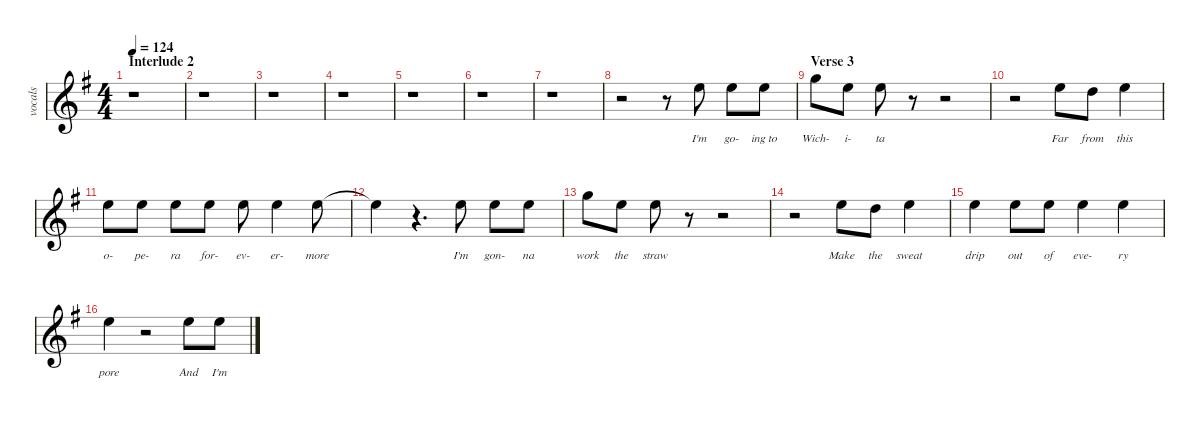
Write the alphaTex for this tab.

\defaultSystemsLayout 4
\hideDynamics
\bracketExtendMode nobrackets
\otherSystemsTrackNameOrientation horizontal
\track ("vocals" "vocals") {instrument voiceoohs}
\staff {score}
\tuning (E4 B3 G3 D3 A2 E2)
\ts (4 4)
\section ("" "Interlude 2")
\tempo 124
\clef g2
\scale
1.07945
\ks eminor
r.1{dy ff beam Down} |
\scale
0.973518 r.1{beam Down} |
\scale
0.973518 r.1{beam Down} |
\scale
0.973518 r.1{beam Down} |
\scale
1.07945 r.1{beam Down} |
\scale
0.973518 r.1{beam Down} |
\scale
0.973518 r.1{beam Down} |
\scale
0.973518 r.2{beam Down} r.8{beam Down} 12.1{acc forcenatural}.8{lyrics (0 "I'm") lyrics (1 "") lyrics (2 "") lyrics (3 "") lyrics (4 "") beam Down} 12.1{acc forcenatural}.8{lyrics (0 "go-") lyrics (1 "") lyrics (2 "") lyrics (3 "") lyrics (4 "") beam Down} 12.1{acc forcenatural}.8{lyrics (0 "ing to") lyrics (1 "") lyrics (2 "") lyrics (3 "") lyrics (4 "") beam Down} |
\section ("" "Verse 3")
\scale
1.07945 15.1{acc forcenatural}.8{lyrics (0 "Wich-") lyrics (1 "") lyrics (2 "") lyrics (3 "") lyrics (4 "") beam Down} 12.1{acc forcenatural}.8{lyrics (0 "i-") lyrics (1 "") lyrics (2 "") lyrics (3 "") lyrics (4 "") beam Down} 12.1{acc forcenatural}.8{lyrics (0 "ta") lyrics (1 "") lyrics (2 "") lyrics (3 "") lyrics (4 "") beam Down} r.8{beam Down} r.2{beam Down} |
\scale
0.973518 r.2{beam Down} 12.1{acc forcenatural}.8{lyrics (0 "Far") lyrics (1 "") lyrics (2 "") lyrics (3 "") lyrics (4 "") beam Down} 10.1{acc forcenatural}.8{lyrics (0 "from") lyrics (1 "") lyrics (2 "") lyrics (3 "") lyrics (4 "") beam Down} 12.1{acc forcenatural}.4{lyrics (0 "this") lyrics (1 "") lyrics (2 "") lyrics (3 "") lyrics (4 "") beam Down} |
\scale
0.973518 12.1{acc forcenatural}.8{lyrics (0 "o-") lyrics (1 "") lyrics (2 "") lyrics (3 "") lyrics (4 "") beam Down} 12.1{acc forcenatural}.8{lyrics (0 "pe-") lyrics (1 "") lyrics (2 "") lyrics (3 "") lyrics (4 "") beam Down} 12.1{acc forcenatural}.8{lyrics (0 "ra") lyrics (1 "") lyrics (2 "") lyrics (3 "") lyrics (4 "") beam Down} 12.1{acc forcenatural}.8{lyrics (0 "for-") lyrics (1 "") lyrics (2 "") lyrics (3 "") lyrics (4 "") beam Down} 12.1{acc forcenatural}.8{lyrics (0 "ev-") lyrics (1 "") lyrics (2 "") lyrics (3 "") lyrics (4 "") beam Down} 12.1{acc forcenatural}.4{lyrics (0 "er-") lyrics (1 "") lyrics (2 "") lyrics (3 "") lyrics (4 "") beam Down} 12.1{acc forcenatural}.8{lyrics (0 "more") lyrics (1 "") lyrics (2 "") lyrics (3 "") lyrics (4 "") beam Down} |
\scale
0.973518 12.1{t acc forcenatural}.4{beam Down} r.4{d beam Down} 12.1{acc forcenatural}.8{lyrics (0 "I'm") lyrics (1 "") lyrics (2 "") lyrics (3 "") lyrics (4 "") beam Down} 12.1{acc forcenatural}.8{lyrics (0 "gon-") lyrics (1 "") lyrics (2 "") lyrics (3 "") lyrics (4 "") beam Down} 12.1{acc forcenatural}.8{lyrics (0 "na") lyrics (1 "") lyrics (2 "") lyrics (3 "") lyrics (4 "") beam Down} |
\scale
1.07945 15.1{acc forcenatural}.8{lyrics (0 "work") lyrics (1 "") lyrics (2 "") lyrics (3 "") lyrics (4 "") beam Down} 12.1{acc forcenatural}.8{lyrics (0 "the") lyrics (1 "") lyrics (2 "") lyrics (3 "") lyrics (4 "") beam Down} 12.1{acc forcenatural}.8{lyrics (0 "straw") lyrics (1 "") lyrics (2 "") lyrics (3 "") lyrics (4 "") beam Down} r.8{beam Down} r.2{beam Down} |
\scale
0.973518 r.2{beam Down} 12.1{acc forcenatural}.8{lyrics (0 "Make") lyrics (1 "") lyrics (2 "") lyrics (3 "") lyrics (4 "") beam Down} 10.1{acc forcenatural}.8{lyrics (0 "the") lyrics (1 "") lyrics (2 "") lyrics (3 "") lyrics (4 "") beam Down} 12.1{acc forcenatural}.4{lyrics (0 "sweat") lyrics (1 "") lyrics (2 "") lyrics (3 "") lyrics (4 "") beam Down} |
\scale
0.973518 12.1{acc forcenatural}.4{lyrics (0 "drip") lyrics (1 "") lyrics (2 "") lyrics (3 "") lyrics (4 "") beam Down} 12.1{acc forcenatural}.8{lyrics (0 "out") lyrics (1 "") lyrics (2 "") lyrics (3 "") lyrics (4 "") beam Down} 12.1{acc forcenatural}.8{lyrics (0 "of") lyrics (1 "") lyrics (2 "") lyrics (3 "") lyrics (4 "") beam Down} 12.1{acc forcenatural}.4{lyrics (0 "eve-") lyrics (1 "") lyrics (2 "") lyrics (3 "") lyrics (4 "") beam Down} 12.1{acc forcenatural}.4{lyrics (0 "ry") lyrics (1 "") lyrics (2 "") lyrics (3 "") lyrics (4 "") beam Down} |
\scale
0.973518 12.1{acc forcenatural}.4{lyrics (0 "pore") lyrics (1 "") lyrics (2 "") lyrics (3 "") lyrics (4 "") beam Down} r.2{beam Down} 12.1{acc forcenatural}.8{lyrics (0 "And") lyrics (1 "") lyrics (2 "") lyrics (3 "") lyrics (4 "") beam Down} 17.2{acc forcenatural}.8{lyrics (0 "I'm") lyrics (1 "") lyrics (2 "") lyrics (3 "") lyrics (4 "") beam Down}
